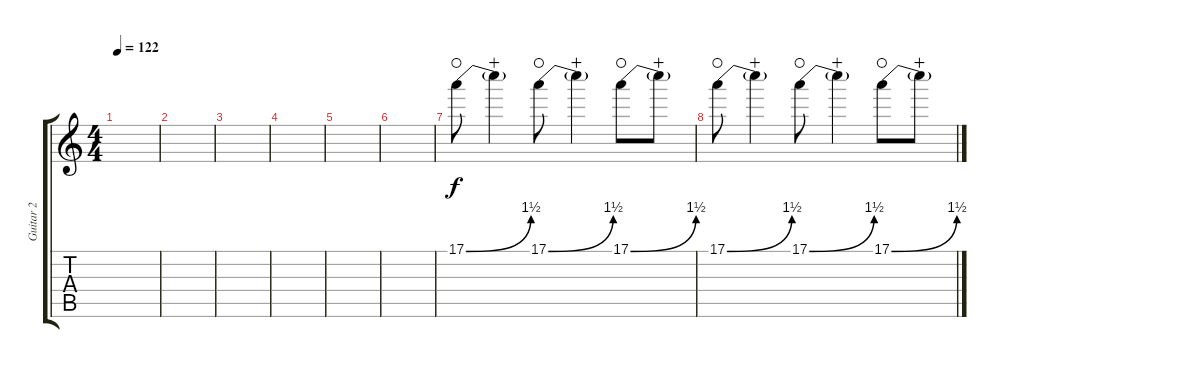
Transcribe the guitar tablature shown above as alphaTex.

\track ("Guitar 2" "Guitar 2") {instrument distortionguitar}
\staff {score tabs}
\tuning (E4 B3 G3 D3 A2 E2) {hide}
\ts (4 4)
\tempo 122
\clef g2
\ks c
|
|
|
|
|
|
17.1{be (bend 0 0 60 6)}.8{waho} 17.1{t}.4{wahc} 17.1{be (bend 0 0 60 6)}.8{waho} 17.1{t}.4{wahc} 17.1{be (bend 0 0 60 6)}.8{waho} 17.1{t}.8{wahc} |
17.1{be (bend 0 0 60 6)}.8{waho} 17.1{t}.4{wahc} 17.1{be (bend 0 0 60 6)}.8{waho} 17.1{t}.4{wahc} 17.1{be (bend 0 0 60 6)}.8{waho} 17.1{t}.8{wahc}
